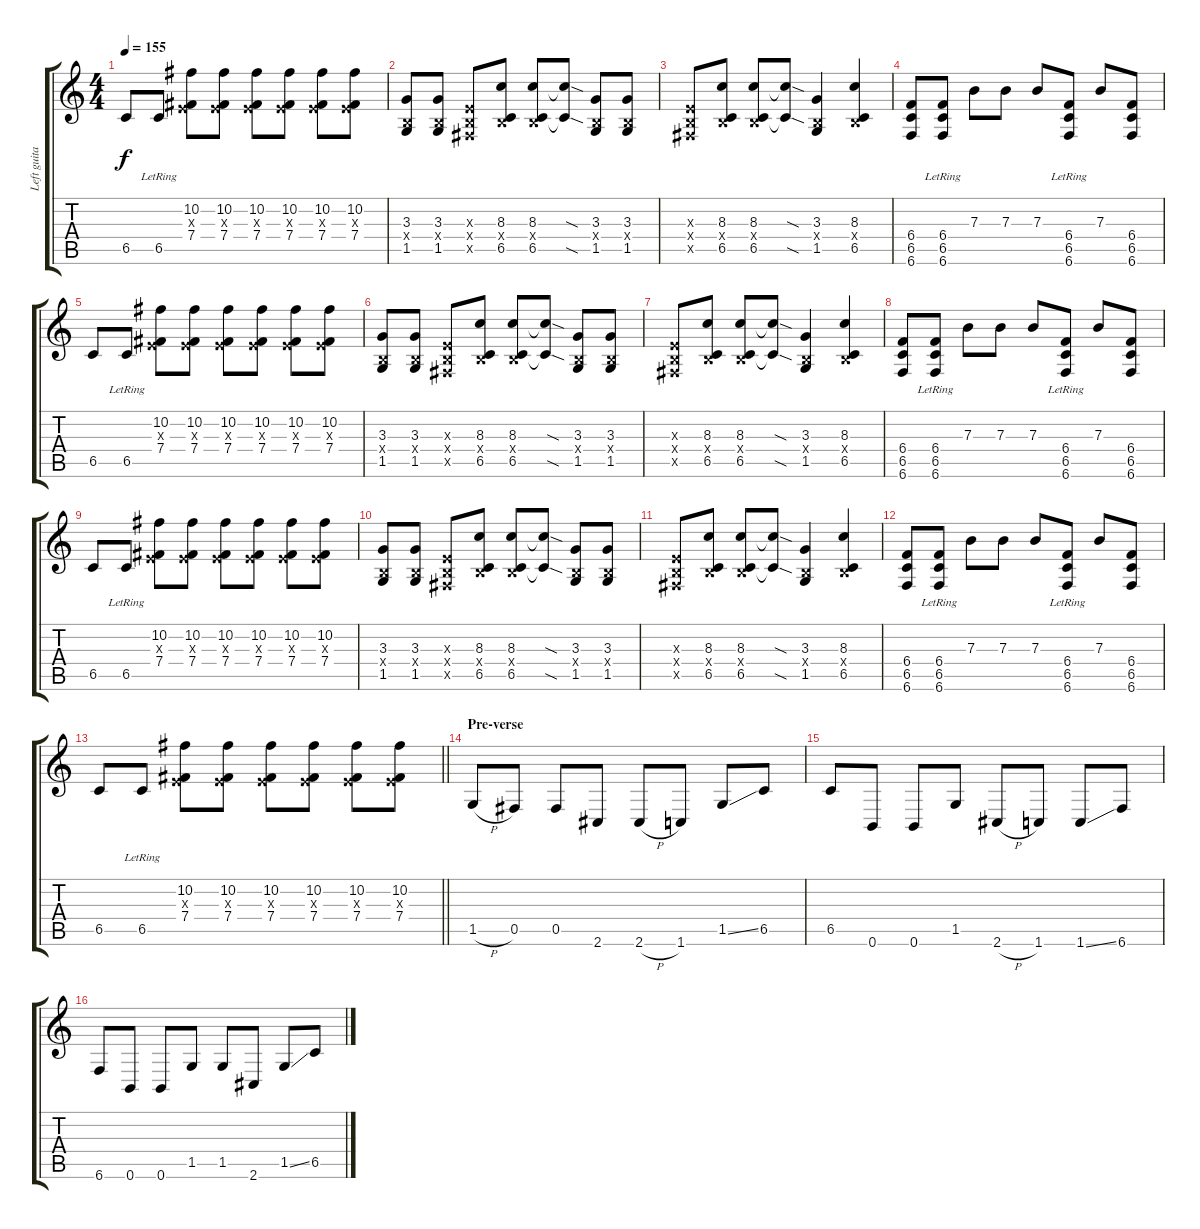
\track ("Left guitar" "Left guita") {instrument overdrivenguitar}
\staff {score tabs}
\tuning (Db4 Ab3 E3 B2 Gb2 B1) {hide}
\ts (4 4)
\tempo 155
\clef g2
\ks c
6.5.8{dy f} 6.5{lr}.8 (10.2 0.3{x} 7.4).8 (10.2 0.3{x} 7.4).8 (10.2 0.3{x} 7.4).8 (10.2 0.3{x} 7.4).8 (10.2 0.3{x} 7.4).8 (10.2 0.3{x} 7.4).8 |
(3.3 0.4{x} 1.5).8 (3.3 0.4{x} 1.5).8 (0.3{x} 0.4{x} 0.5{x}).8 (8.3 0.4{x} 6.5).8 (8.3 0.4{x} 6.5).8 (8.3{sod t} 6.5{sod t}).8 (3.3 0.4{x} 1.5).8 (3.3 0.4{x} 1.5).8 |
(0.3{x} 0.4{x} 0.5{x}).8 (8.3 0.4{x} 6.5).8 (8.3 0.4{x} 6.5).8 (8.3{sod t} 6.5{sod t}).8 (3.3 0.4{x} 1.5).4 (8.3 0.4{x} 6.5).4 |
(6.4 6.5 6.6).8 (6.4{lr} 6.5{lr} 6.6{lr}).8 7.3.8 7.3.8 7.3.8 (6.4{lr} 6.5{lr} 6.6{lr}).8 7.3.8 (6.4 6.5 6.6).8 |
6.5.8 6.5{lr}.8 (10.2 0.3{x} 7.4).8 (10.2 0.3{x} 7.4).8 (10.2 0.3{x} 7.4).8 (10.2 0.3{x} 7.4).8 (10.2 0.3{x} 7.4).8 (10.2 0.3{x} 7.4).8 |
(3.3 0.4{x} 1.5).8 (3.3 0.4{x} 1.5).8 (0.3{x} 0.4{x} 0.5{x}).8 (8.3 0.4{x} 6.5).8 (8.3 0.4{x} 6.5).8 (8.3{sod t} 6.5{sod t}).8 (3.3 0.4{x} 1.5).8 (3.3 0.4{x} 1.5).8 |
(0.3{x} 0.4{x} 0.5{x}).8 (8.3 0.4{x} 6.5).8 (8.3 0.4{x} 6.5).8 (8.3{sod t} 6.5{sod t}).8 (3.3 0.4{x} 1.5).4 (8.3 0.4{x} 6.5).4 |
(6.4 6.5 6.6).8 (6.4{lr} 6.5{lr} 6.6{lr}).8 7.3.8 7.3.8 7.3.8 (6.4{lr} 6.5{lr} 6.6{lr}).8 7.3.8 (6.4 6.5 6.6).8 |
6.5.8 6.5{lr}.8 (10.2 0.3{x} 7.4).8 (10.2 0.3{x} 7.4).8 (10.2 0.3{x} 7.4).8 (10.2 0.3{x} 7.4).8 (10.2 0.3{x} 7.4).8 (10.2 0.3{x} 7.4).8 |
(3.3 0.4{x} 1.5).8 (3.3 0.4{x} 1.5).8 (0.3{x} 0.4{x} 0.5{x}).8 (8.3 0.4{x} 6.5).8 (8.3 0.4{x} 6.5).8 (8.3{sod t} 6.5{sod t}).8 (3.3 0.4{x} 1.5).8 (3.3 0.4{x} 1.5).8 |
(0.3{x} 0.4{x} 0.5{x}).8 (8.3 0.4{x} 6.5).8 (8.3 0.4{x} 6.5).8 (8.3{sod t} 6.5{sod t}).8 (3.3 0.4{x} 1.5).4 (8.3 0.4{x} 6.5).4 |
(6.4 6.5 6.6).8 (6.4{lr} 6.5{lr} 6.6{lr}).8 7.3.8 7.3.8 7.3.8 (6.4{lr} 6.5{lr} 6.6{lr}).8 7.3.8 (6.4 6.5 6.6).8 |
\barLineRight lightlight
6.5.8 6.5{lr}.8 (10.2 0.3{x} 7.4).8 (10.2 0.3{x} 7.4).8 (10.2 0.3{x} 7.4).8 (10.2 0.3{x} 7.4).8 (10.2 0.3{x} 7.4).8 (10.2 0.3{x} 7.4).8 |
\section ("" "Pre-verse")
1.5{h}.8 0.5.8 0.5.8 2.6.8 2.6{h}.8 1.6.8 1.5{ss}.8 6.5.8 |
6.5.8 0.6.8 0.6.8 1.5.8 2.6{h}.8 1.6.8 1.6{ss}.8 6.6.8 |
6.6.8 0.6.8 0.6.8 1.5.8 1.5.8 2.6.8 1.5{ss}.8 6.5.8
